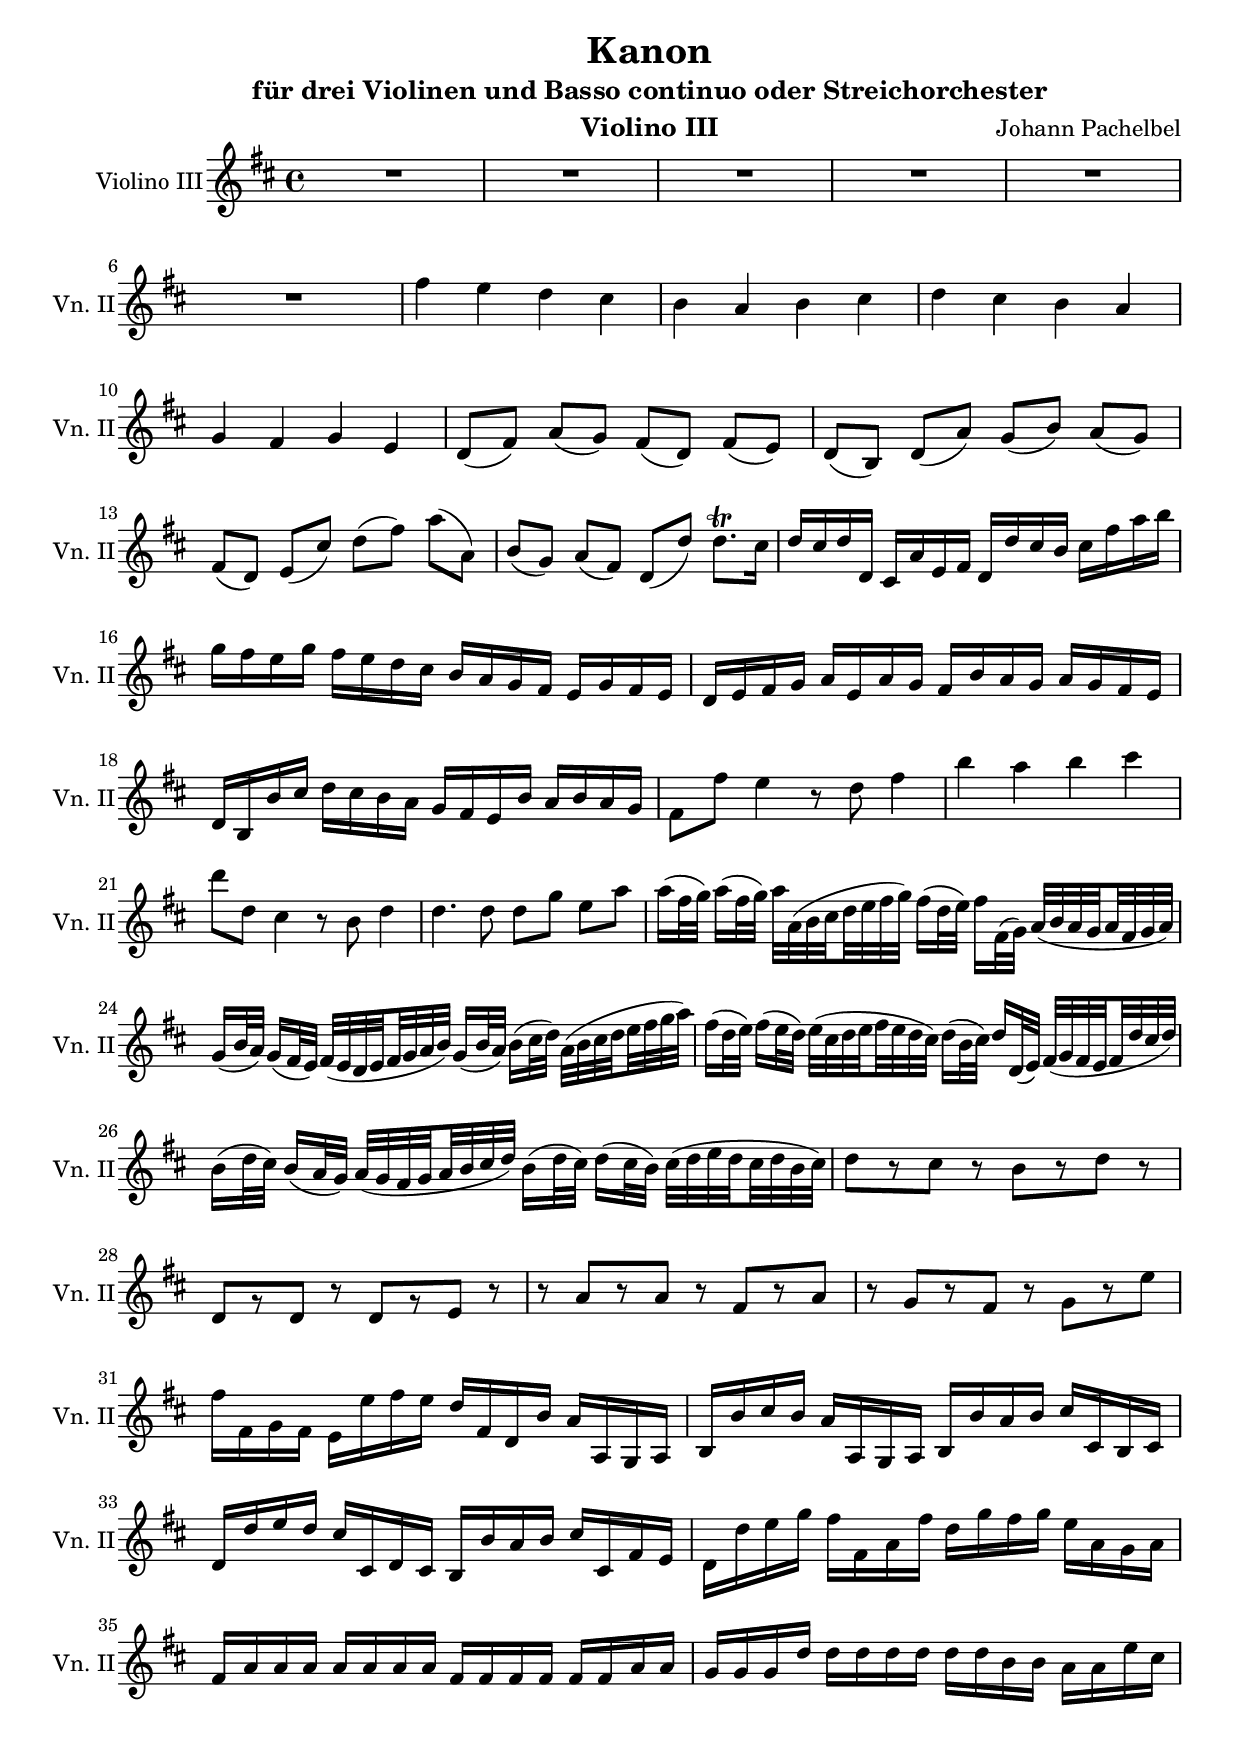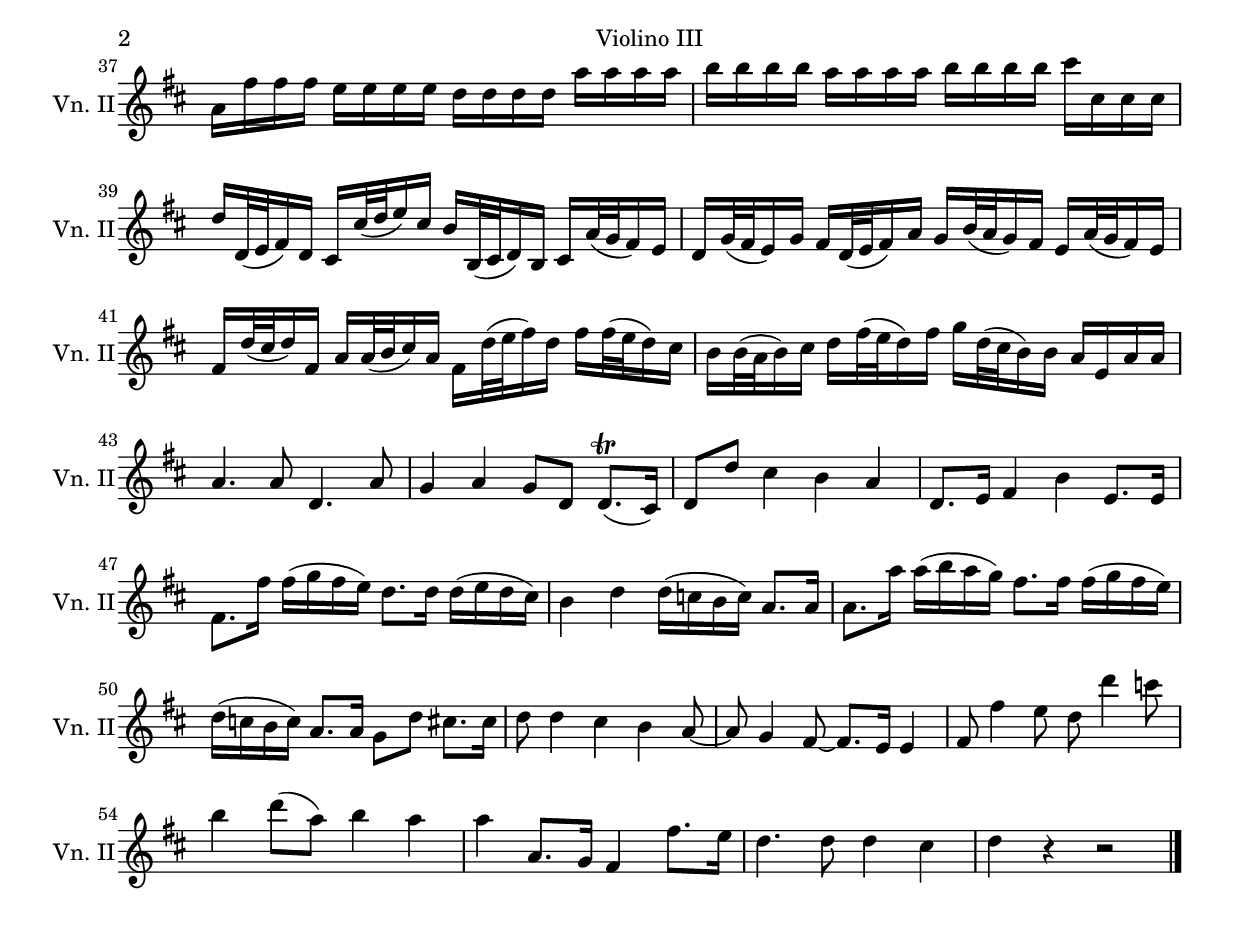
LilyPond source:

\include "../definitions.ily"
common = {
  fis4 e d cis |
  b4 a b cis |
  d4 cis b a |
  g4 fis g e |
  d8( fis) a( g) fis( d) fis( e) |
  d8( b) d( a') g( b) a( g) |
  fis8( d) e( cis') d( fis) a( a,) |
  b8( g) a( fis) d( d') d8.\trill cis16 | % 10
  d16 cis d d, cis a' e fis d d' cis b cis fis a b |
  g16 fis e g fis e d cis b a g fis e g fis e |
  d16 e fis g a e a g fis b a g a g fis e |
  d16 b b' cis d cis b a g fis e b' a b a g |
  fis8 fis' e4 r8 d fis4 |
  b4 a b cis |
  d8 d, cis4 r8 b d4 |
  d4. d8 d g e a |
  \set subdivideBeams = ##t
  \set baseMoment = #(ly:make-moment 1 8)
  \set beatStructure = #'(2 2 2 2)
  a16([ fis32 g)] a16( fis32 g) a a,( b cis d e fis g) fis16([ d32 e)] fis16 fis,32( g) a( b a g a fis g a) |
  g16([ b32 a)] g16([ fis32 e)] fis( e d e fis g a b) g16([ b32 a)] b16( cis32 d) a( b cis d e fis g a) | % 20
  fis16([ d32 e)] fis16( e32 d) e( cis d e fis e d cis) d16([ b32 cis)] d16 d,32( e) fis( g fis e fis d' cis d) |
  b16([ d32 cis)] b16( a32 g) a( g fis g a b cis d) b16([ d32 cis)] d16( cis32 b) cis( d e d cis d b cis) |
  d8[ r cis] r b[ r d] r |
  d,8[ r d] r d[ r e] r |
  r8 a[ r a] r fis[ r a] |
  r8 g[ r fis] r g[ r e'] |
  \set subdivideBeams = ##f
  fis16 fis, g fis e e' fis e d fis, d b' a a, g a |
  b16 b' cis b a a, g a b b' a b cis cis, b cis |
  d16 d' e d cis cis, d cis b b' a b cis cis, fis e |
  d16 d' e g fis fis, a fis' d g fis g e a, g a | % 30
  fis16 a a a a a a a fis fis fis fis fis fis a a |
  g16 g g d' d d d d d d b b a a e' cis |
  a16 fis' fis fis e e e e d d d d a' a a a |
  b16 b b b a a a a b b b b cis cis, cis cis |
  d16 d,32( e fis16) d cis cis'32( d e16) cis b b,32( cis d16) b cis a'32( g fis16) e |
  d16 g32( fis e16) g fis d32( e fis16) a g b32( a g16) fis e a32( g fis16) e |
  fis16 d'32( cis d16) fis, a a32( b cis16) a fis d'32( e fis16) d fis fis32( e d16) cis |
  b16 b32( a b16) cis d fis32( e d16) fis g d32( cis b16) b a e a a |
  a4. a8 d,4. a'8 |
  g4 a g8 d d8.(\trill cis16) | % 40
  d8 d' cis4 b a |
  d,8. e16 fis4 b e,8. e16 |
  fis8. fis'16 fis( g fis e) d8. d16 d( e d cis) |
  b4 d d16( c b c) a8. a16 |
  a8. a'16 a( b a g) fis8. fis16 fis( g fis e) |
  d16( c b c) a8. a16 g8 d' cis8. cis16 |
  d8 d4 cis b a8~ |
  a8 g4 fis8~ fis8. e16 e4 |
  fis8 fis'4 e8 d d'4 c8 |
  b4 d8( a) b4 a | % 50
  a a,8. g16 fis4 fis'8. e16 |
  d4. d8 d4 cis |
}

violinThree = \new Staff \relative c'' {
  \set Staff.instrumentName = \vnIIILN
  \set Staff.shortInstrumentName = \vnIISN
  \set Staff.midiInstrument = \vnMN
  \time 4/4
  \set Timing.beamExceptions = #'()
  \key d \major

  R1*6
  \common
  {
    d4 r r2 \bar "|."
  }
}


\paper {
  ragged-bottom = ##t
  check-consistency = ##t
  left-margin = 20
}
\header {
  title = \title
  subtitle = \subtitle
  composer = \composer
  instrument = \vnIIILN
}
\score {
  \violinThree
  \midi {
    \tempo 4 = 63
  }
  \layout { }
}

